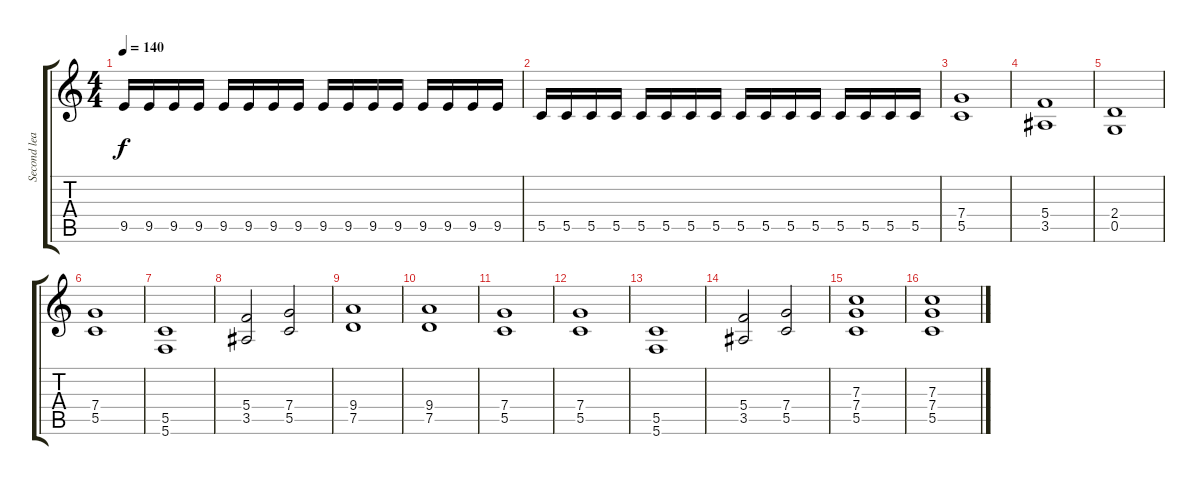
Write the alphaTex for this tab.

\track ("Second lead" "Second lea") {instrument distortionguitar}
\staff {score tabs}
\tuning (D4 A3 F3 C3 G2 C2) {hide}
\ts (4 4)
\tempo 140
\clef g2
\ks c
9.5.16{dy f} 9.5.16 9.5.16 9.5.16 9.5.16 9.5.16 9.5.16 9.5.16 9.5.16 9.5.16 9.5.16 9.5.16 9.5.16 9.5.16 9.5.16 9.5.16 |
5.5.16 5.5.16 5.5.16 5.5.16 5.5.16 5.5.16 5.5.16 5.5.16 5.5.16 5.5.16 5.5.16 5.5.16 5.5.16 5.5.16 5.5.16 5.5.16 |
(7.4 5.5).1 |
(5.4 3.5).1 |
(2.4 0.5).1 |
(7.4 5.5).1 |
(5.5 5.6).1 |
(5.4 3.5).2 (7.4 5.5).2 |
(9.4 7.5).1 |
(9.4 7.5).1 |
(7.4 5.5).1 |
(7.4 5.5).1 |
(5.5 5.6).1 |
(5.4 3.5).2 (7.4 5.5).2 |
(7.3 7.4 5.5).1 |
(7.3 7.4 5.5).1
